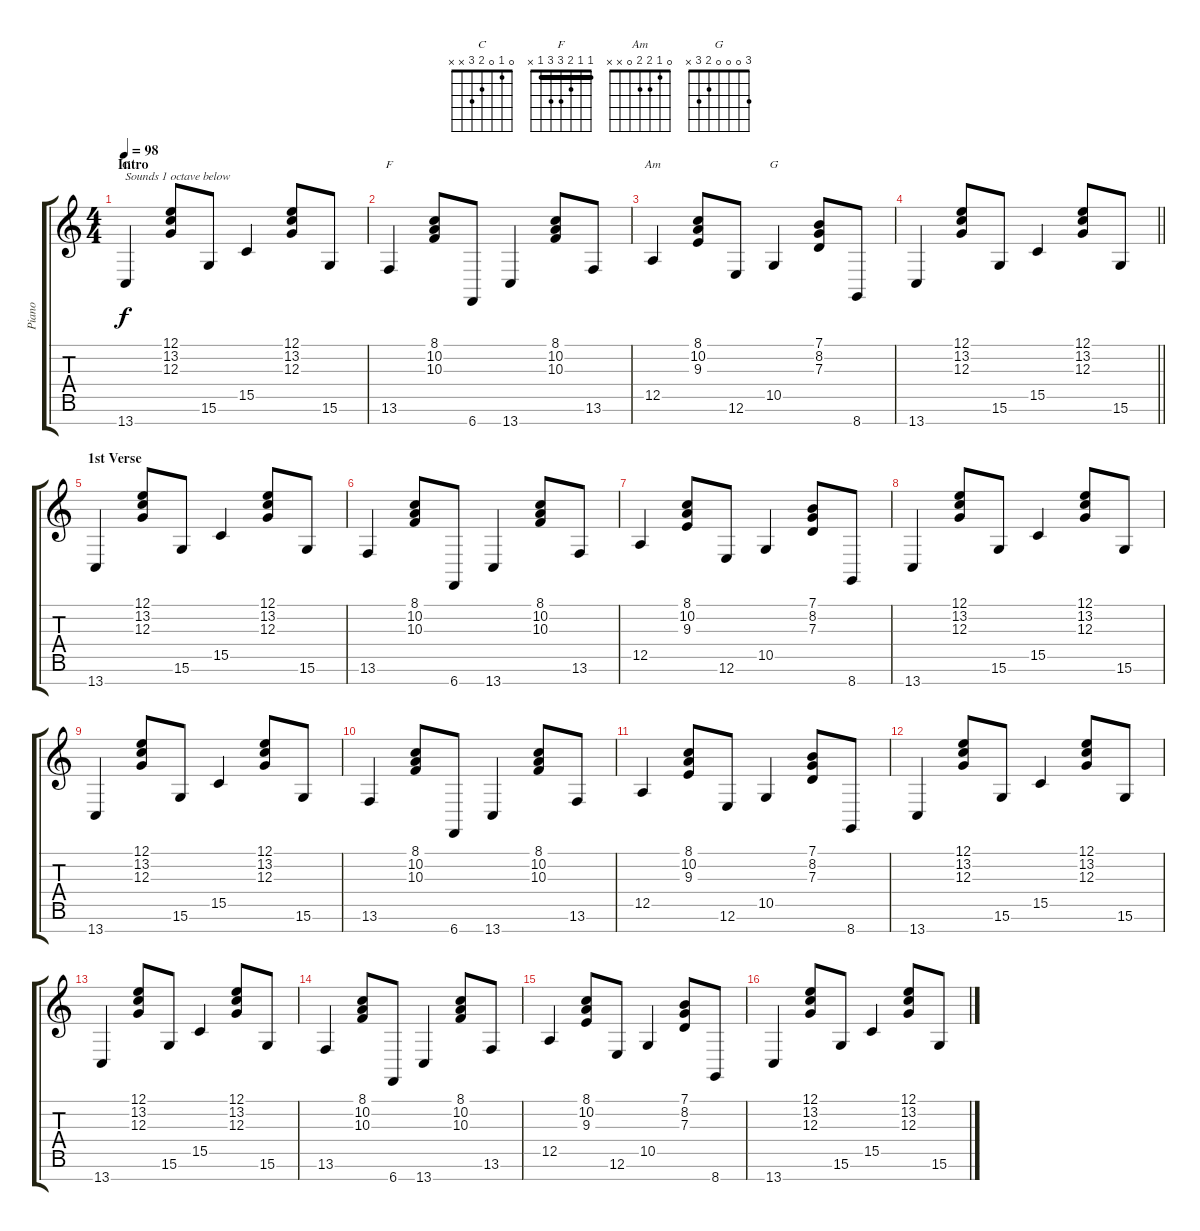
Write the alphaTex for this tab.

\track ("Piano" "Piano") {instrument acousticgrandpiano}
\staff {score tabs}
\tuning (E4 B3 G3 D3 A2 E2 B1) {hide}
\chord ("C" 0 1 0 2 3 x x)
\chord ("F" 1 1 2 3 3 1 x) {barre 1}
\chord ("Am" 0 1 2 2 0 x x)
\chord ("G" 3 0 0 0 2 3 x)
\ts (4 4)
\section ("" "Intro")
\tempo 98
\clef g2
\ks c
13.7.4{ch "C" txt "Sounds 1 octave below" dy f instrument acousticgrandpiano} (12.1 13.2 12.3).8 15.6.8 15.5.4 (12.1 13.2 12.3).8 15.6.8 |
13.6.4{ch "F"} (8.1 10.2 10.3).8 6.7.8 13.7.4 (8.1 10.2 10.3).8 13.6.8 |
12.5.4{ch "Am"} (8.1 10.2 9.3).8 12.6.8 10.5.4{ch "G"} (7.1 8.2 7.3).8 8.7.8 |
\barLineRight lightlight
13.7.4 (12.1 13.2 12.3).8 15.6.8 15.5.4 (12.1 13.2 12.3).8 15.6.8 |
\section ("" "1st Verse")
13.7.4 (12.1 13.2 12.3).8 15.6.8 15.5.4 (12.1 13.2 12.3).8 15.6.8 |
13.6.4 (8.1 10.2 10.3).8 6.7.8 13.7.4 (8.1 10.2 10.3).8 13.6.8 |
12.5.4 (8.1 10.2 9.3).8 12.6.8 10.5.4 (7.1 8.2 7.3).8 8.7.8 |
13.7.4 (12.1 13.2 12.3).8 15.6.8 15.5.4 (12.1 13.2 12.3).8 15.6.8 |
13.7.4 (12.1 13.2 12.3).8 15.6.8 15.5.4 (12.1 13.2 12.3).8 15.6.8 |
13.6.4 (8.1 10.2 10.3).8 6.7.8 13.7.4 (8.1 10.2 10.3).8 13.6.8 |
12.5.4 (8.1 10.2 9.3).8 12.6.8 10.5.4 (7.1 8.2 7.3).8 8.7.8 |
13.7.4 (12.1 13.2 12.3).8 15.6.8 15.5.4 (12.1 13.2 12.3).8 15.6.8 |
13.7.4 (12.1 13.2 12.3).8 15.6.8 15.5.4 (12.1 13.2 12.3).8 15.6.8 |
13.6.4 (8.1 10.2 10.3).8 6.7.8 13.7.4 (8.1 10.2 10.3).8 13.6.8 |
12.5.4 (8.1 10.2 9.3).8 12.6.8 10.5.4 (7.1 8.2 7.3).8 8.7.8 |
13.7.4 (12.1 13.2 12.3).8 15.6.8 15.5.4 (12.1 13.2 12.3).8 15.6.8
